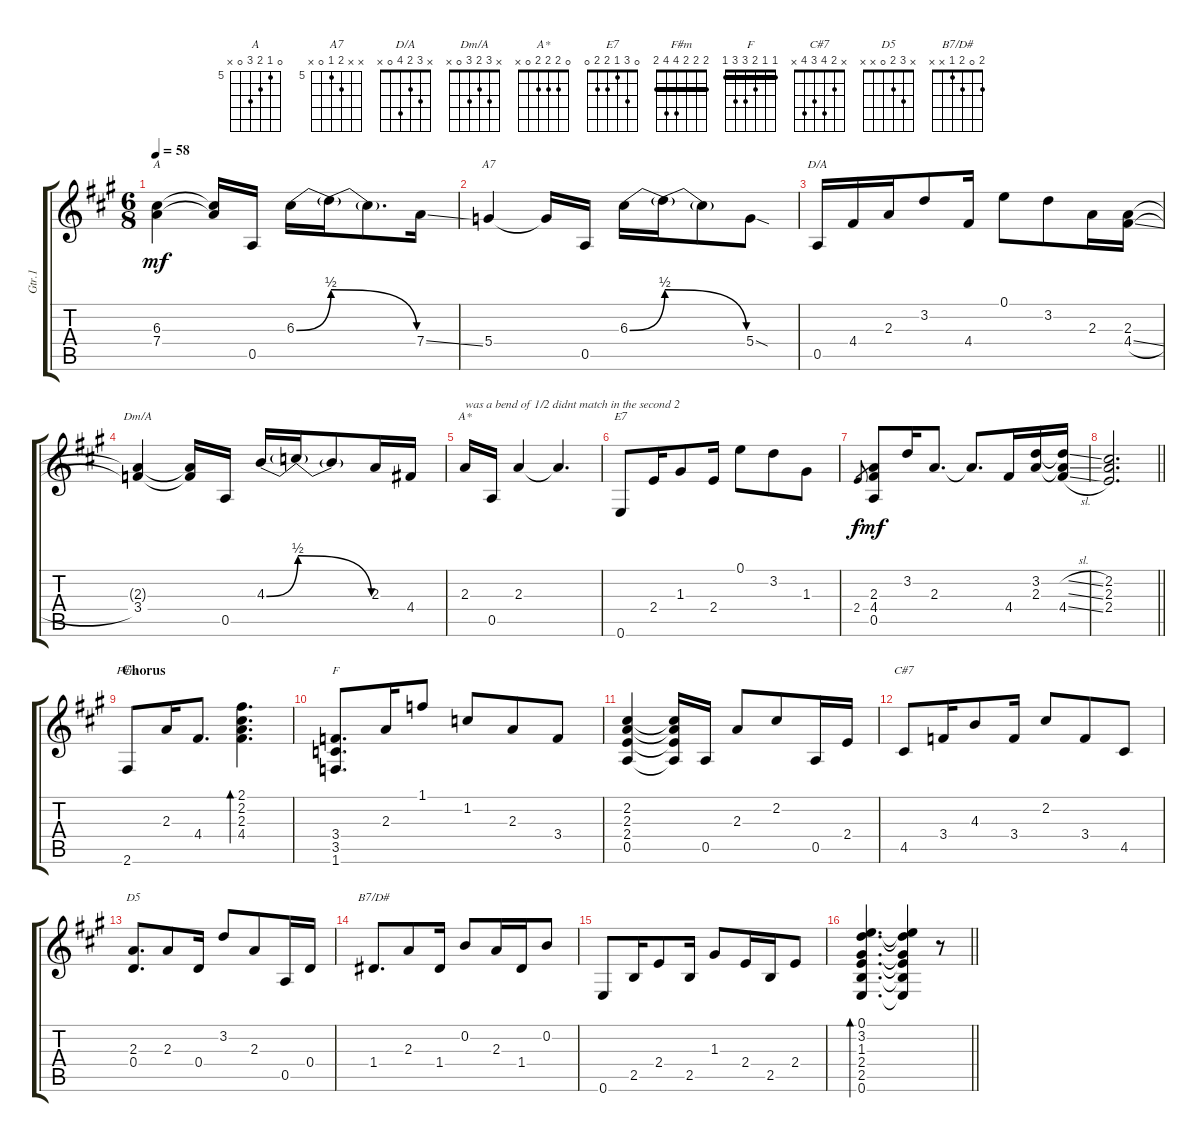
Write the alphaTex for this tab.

\track ("Gtr.1" "Gtr.1") {instrument electricguitarclean}
\staff {score tabs}
\tuning (E4 B3 G3 D3 A2 E2) {hide}
\chord ("A" 0 5 6 7 0 x) {firstfret 5}
\chord ("A7" x x 6 5 0 x) {firstfret 5}
\chord ("D/A" x 3 2 4 0 x)
\chord ("Dm/A" x 3 2 3 0 x)
\chord ("A*" 0 2 2 2 0 x)
\chord ("E7" 0 3 1 2 2 0)
\chord ("F#m" 2 2 2 4 4 2) {barre 2}
\chord ("F" 1 1 2 3 3 1) {barre 1}
\chord ("C#7" x 2 4 3 4 x)
\chord ("D5" x 3 2 0 x x)
\chord ("B7/D#" 2 0 2 1 x x)
\ts (6 8)
\tempo 58
\clef g2
\ks a
(6.3 7.4).4{ch "A" dy mf} (6.3{t} 7.4{t}).16 0.5.16 6.3{be (bend 0 0 60 2)}.16 6.3{be (release 0 2 60 0) t}.16 6.3{t}.8{d} 7.4{ss}.16 |
5.4.4{ch "A7"} 5.4{t}.16 0.5.16 6.3{be (bend 0 0 60 2)}.16 6.3{be (release 0 2 60 0) t}.16 6.3{t}.8 5.4{sod}.8 |
0.5.16{ch "D/A"} 4.4.16 2.3.16 3.2.8 4.4.16 0.1.8 3.2.8 2.3.16 (2.3 4.4{sl}).16 |
(2.3{t} 3.4).4{ch "Dm/A"} (2.3{t} 3.4{t}).16 0.5.16 4.3{be (bend 0 0 60 2)}.16 4.3{be (release 0 2 60 0) t}.16 4.3{t}.8 2.3.16 4.4.16 |
2.3.16{ch "A*" txt "was a bend of 1/2 didnt match in the second 2"} 0.5.16 2.3.4 2.3{t}.4{d} |
0.6.8{ch "E7"} 2.4.16 1.3.8 2.4.16 0.1.8 3.2.8 1.3.8 |
2.4.8{gr dy f} (2.3 4.4 0.5).8{dy mf} 3.2.16 2.3.8{d} 2.3{t}.8{d} 4.4.16 (3.2 2.3).16 (3.2{sl t} 2.3{sl t} 4.4{sl}).16 |
\barLineRight lightlight
(2.2 2.3 2.4).2{d} |
\section ("" "Chorus")
2.6.8{ch "F#m"} 2.3.16 4.4.8{d} (2.1 2.2 2.3 4.4).4{d bd 120} |
(3.4 3.5 1.6).8{d ch "F"} 2.3.16 1.1.8 1.2.8 2.3.8 3.4.8 |
(2.2 2.3 2.4 0.5).4 (2.2{t} 2.3{t} 2.4{t} 0.5{t}).16 0.5.16 2.3.8 2.2.8 0.5.16 2.4.16 |
4.5.8{ch "C#7"} 3.4.16 4.3.8 3.4.16 2.2.8 3.4.8 4.5.8 |
(2.3 0.4).8{d ch "D5"} 2.3.8 0.4.16 3.2.8 2.3.8 0.5.16 0.4.16 |
1.4.8{d ch "B7/D#"} 2.3.8 1.4.16 0.2.8 2.3.16 1.4.16 0.2.8 |
0.6.8 2.5.16 2.4.8 2.5.16 1.3.8 2.4.16 2.5.16 2.4.8 |
\barLineRight lightlight
(0.1 3.2 1.3 2.4 2.5 0.6).4{d bd 240} (0.1{t} 3.2{t} 1.3{t} 2.4{t} 2.5{t} 0.6{t}).4 r.8
